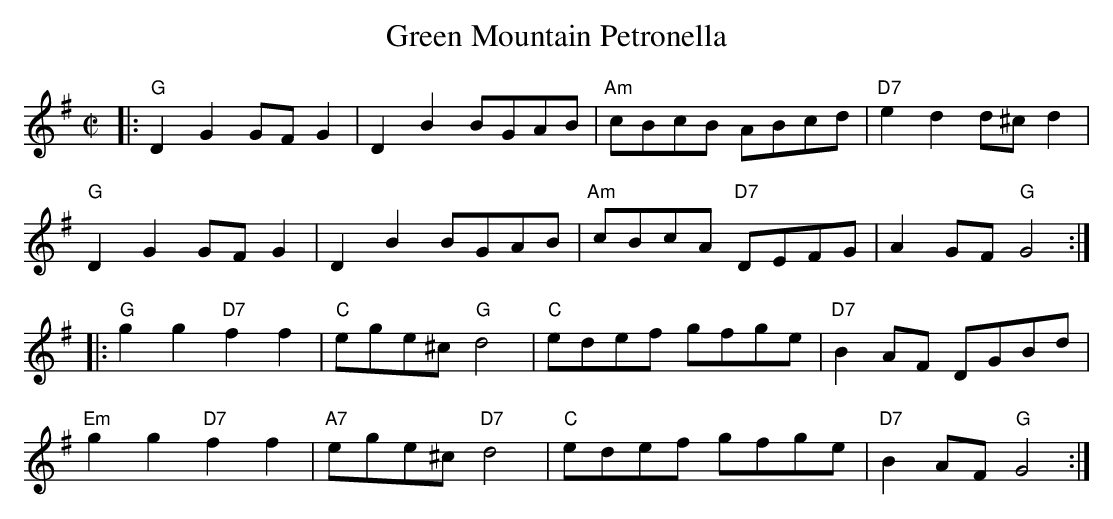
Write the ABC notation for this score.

X:1
T:Green Mountain Petronella
M:C|
K:G
|: "G"D2 G2 GFG2  | D2 B2 BGAB | "Am"cBcB ABcd | "D7"e2 d2 d^c d2 |
"G"D2 G2 GFG2  | D2 B2 BGAB | "Am"cBcA "D7"DEFG | A2 GF "G"G4 :|
|:  "G"g2 g2 "D7"f2 f2 | "C"ege^c "G"d4 | "C"edef gfge | "D7"B2AF DGBd|
"Em"g2 g2 "D7"f2 f2 | "A7"ege^c "D7"d4 | "C"edef gfge | "D7"B2 AF "G"G4 :|
